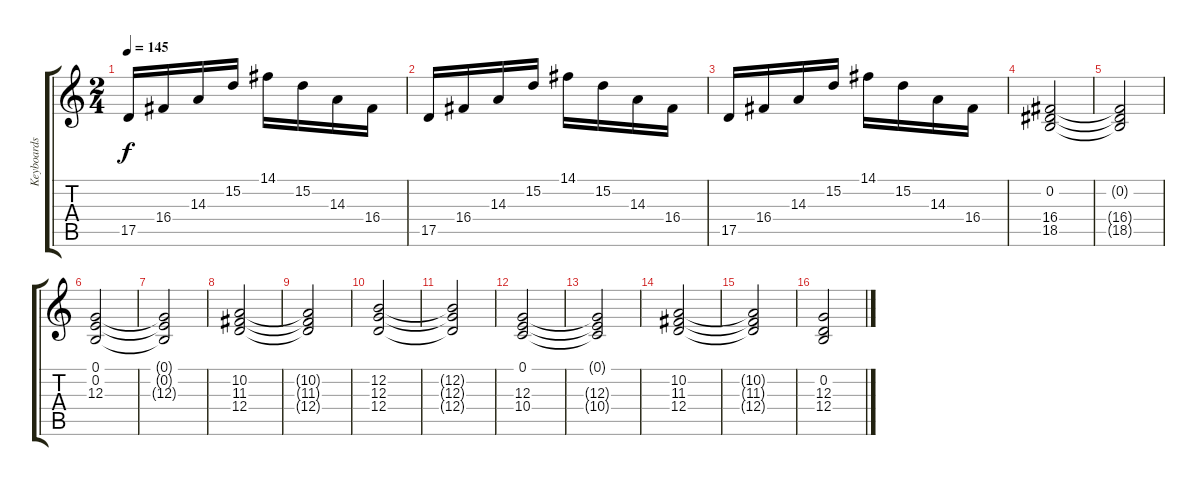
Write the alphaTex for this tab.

\track ("Keyboards" "Keyboards") {instrument synthstrings2}
\staff {score tabs}
\tuning (E4 B3 G3 D3 A2 E2) {hide}
\ts (2 4)
\tempo 145
\clef g2
\ks c
17.5.16{dy f} 16.4.16 14.3.16 15.2.16 14.1.16 15.2.16 14.3.16 16.4.16 |
17.5.16 16.4.16 14.3.16 15.2.16 14.1.16 15.2.16 14.3.16 16.4.16 |
17.5.16 16.4.16 14.3.16 15.2.16 14.1.16 15.2.16 14.3.16 16.4.16 |
(0.2 16.4 18.5).2 |
(0.2{t} 16.4{t} 18.5{t}).2 |
(0.1 0.2 12.3).2 |
(0.1{t} 0.2{t} 12.3{t}).2 |
(10.2 11.3 12.4).2 |
(10.2{t} 11.3{t} 12.4{t}).2 |
(12.2 12.3 12.4).2 |
(12.2{t} 12.3{t} 12.4{t}).2 |
(0.1 12.3 10.4).2 |
(0.1{t} 12.3{t} 10.4{t}).2 |
(10.2 11.3 12.4).2 |
(10.2{t} 11.3{t} 12.4{t}).2 |
(0.2 12.3 12.4).2
